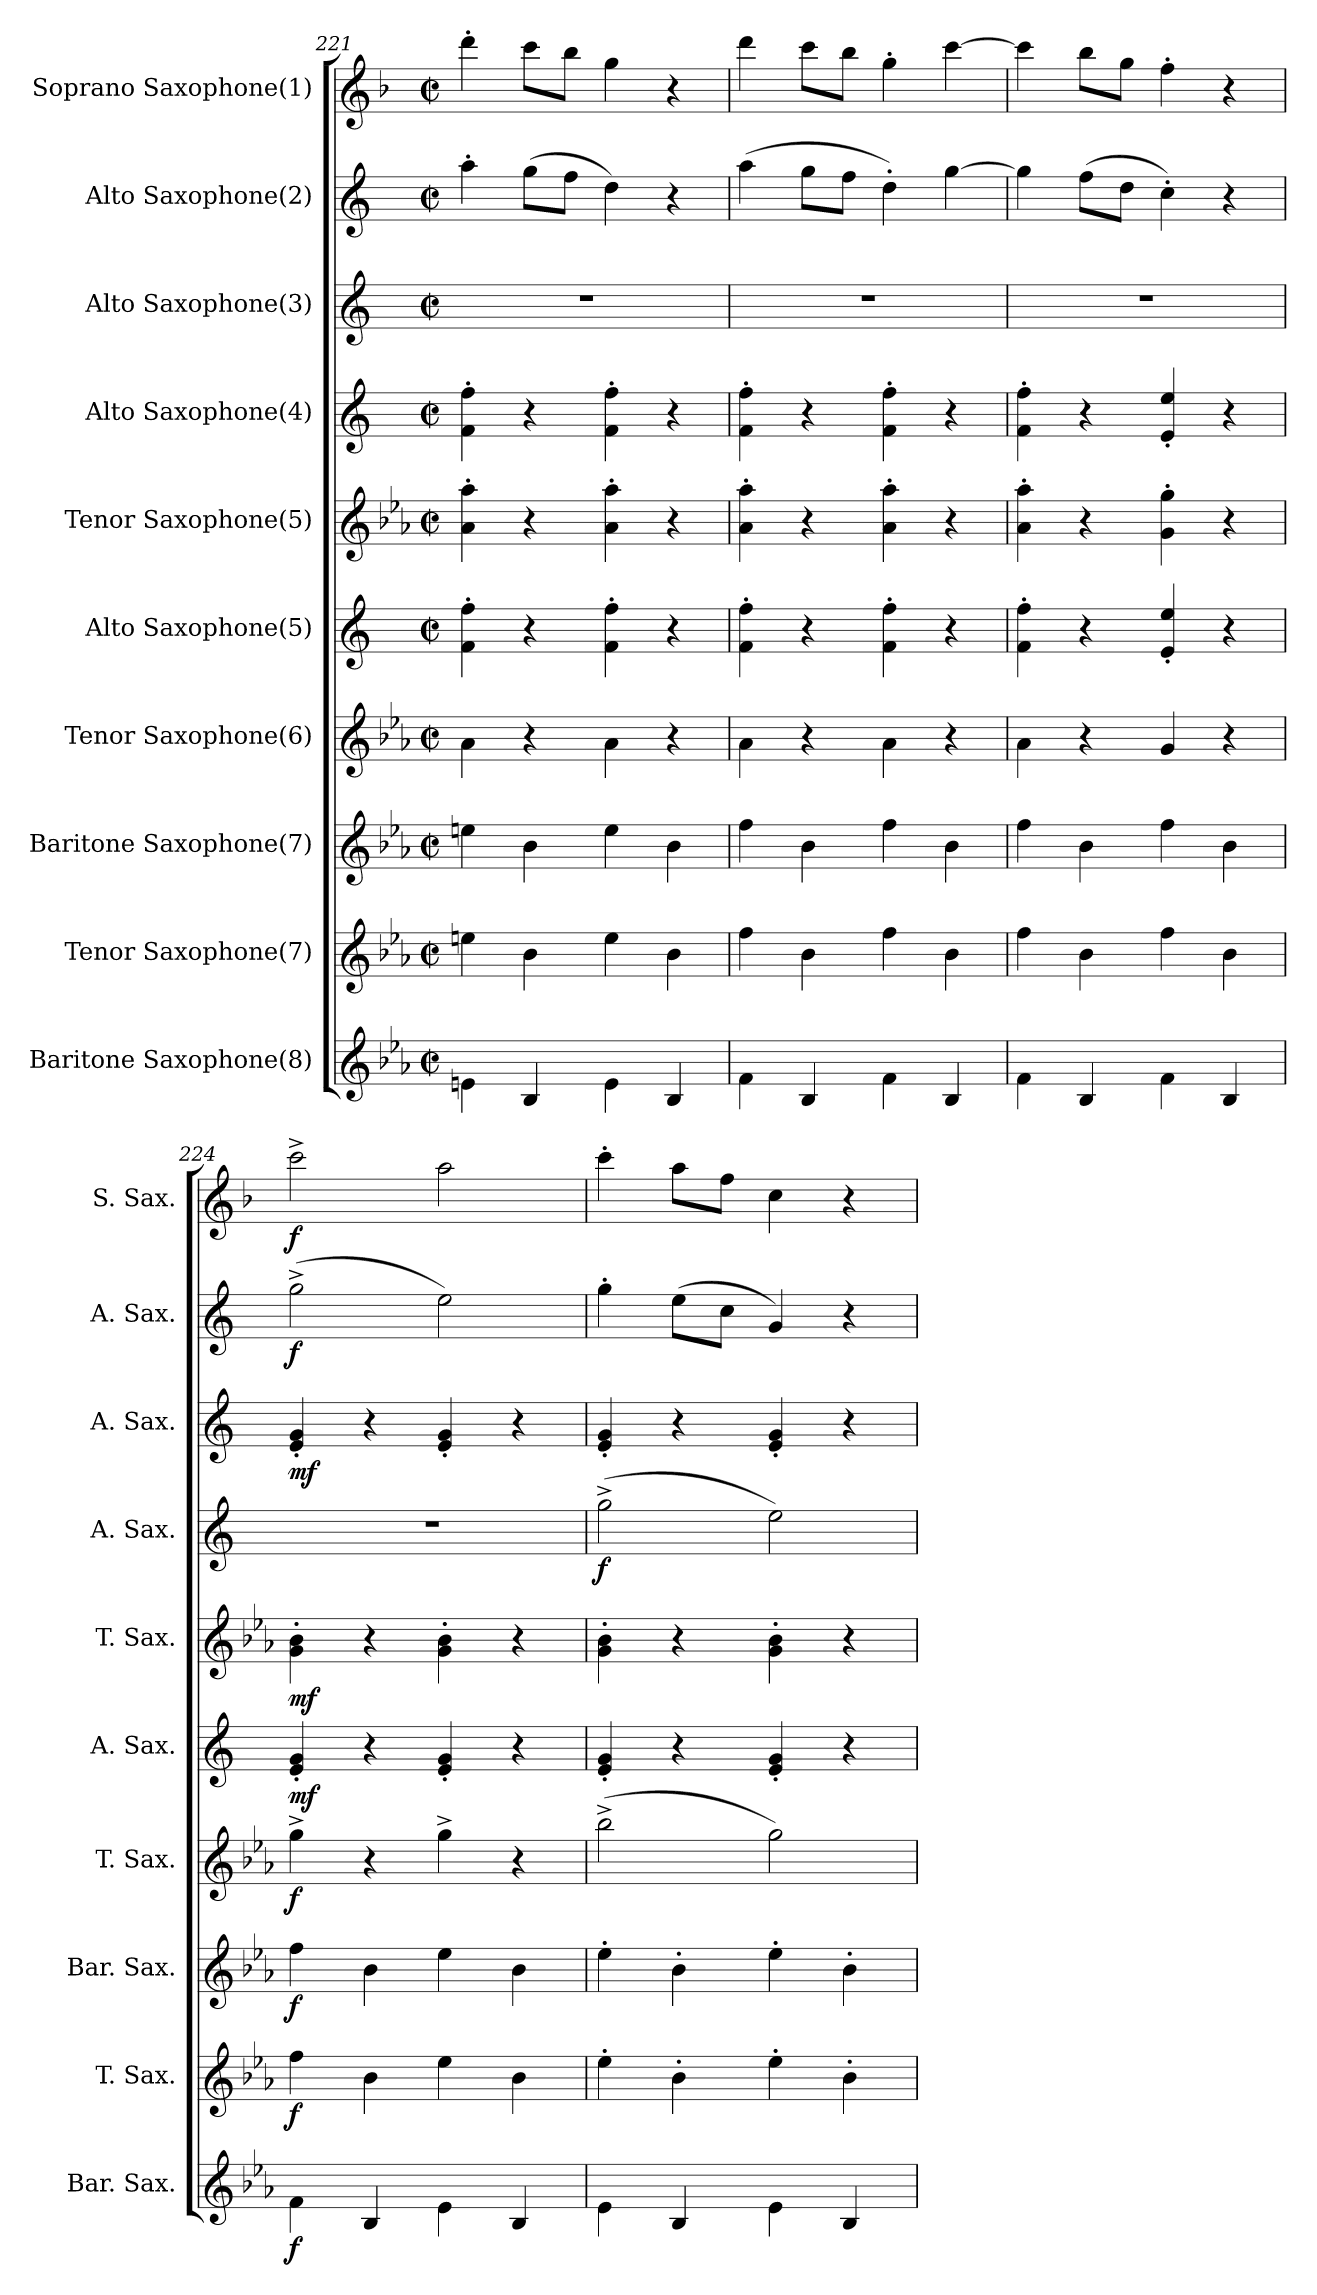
**kern	**dynam	**kern	**dynam	**kern	**dynam	**kern	**dynam	**kern	**dynam	**kern	**dynam	**kern	**dynam	**kern	**dynam	**kern	**dynam	**kern	**dynam
*part10	*part10	*part9	*part9	*part8	*part8	*part7	*part7	*part6	*part6	*part5	*part5	*part4	*part4	*part3	*part3	*part2	*part2	*part1	*part1
*staff10	*staff10	*staff9	*staff9	*staff8	*staff8	*staff7	*staff7	*staff6	*staff6	*staff5	*staff5	*staff4	*staff4	*staff3	*staff3	*staff2	*staff2	*staff1	*staff1
*I"Baritone Saxophone(8)	*	*I"Tenor Saxophone(7)	*	*I"Baritone Saxophone(7)	*	*I"Tenor Saxophone(6)	*	*I"Alto Saxophone(5)	*	*I"Tenor Saxophone(5)	*	*I"Alto Saxophone(4)	*	*I"Alto Saxophone(3)	*	*I"Alto Saxophone(2)	*	*I"Soprano Saxophone(1)	*
*I'Bar. Sax.	*	*I'T. Sax.	*	*I'Bar. Sax.	*	*I'T. Sax.	*	*I'A. Sax.	*	*I'T. Sax.	*	*I'A. Sax.	*	*I'A. Sax.	*	*I'A. Sax.	*	*I'S. Sax.	*
!!LO:PB:g=z
*clefG2	*	*clefG2	*	*clefG2	*	*clefG2	*	*clefG2	*	*clefG2	*	*clefG2	*	*clefG2	*	*clefG2	*	*clefG2	*
*ITrd12c21	*	*ITrd8c14	*	*ITrd12c21	*	*ITrd8c14	*	*ITrd5c9	*	*ITrd8c14	*	*ITrd5c9	*	*ITrd5c9	*	*ITrd5c9	*	*ITrd1c2	*
*k[b-e-a-]	*	*k[b-e-a-]	*	*k[b-e-a-]	*	*k[b-e-a-]	*	*k[b-e-a-]	*	*k[b-e-a-]	*	*k[b-e-a-]	*	*k[b-e-a-]	*	*k[b-e-a-]	*	*k[b-e-a-]	*
*M4/4	*	*M4/4	*	*M4/4	*	*M4/4	*	*M4/4	*	*M4/4	*	*M4/4	*	*M4/4	*	*M4/4	*	*M4/4	*
*met(c|)	*	*met(c|)	*	*met(c|)	*	*met(c|)	*	*met(c|)	*	*met(c|)	*	*met(c|)	*	*met(c|)	*	*met(c|)	*	*met(c|)	*
=221	=221	=221	=221	=221	=221	=221	=221	=221	=221	=221	=221	=221	=221	=221	=221	=221	=221	=221	=221
4En\	.	4en\	.	4en\	.	4A-\	.	4A-\' 4a-\'	.	4A-\' 4a-\'	.	4A-\' 4a-\'	.	1r	.	4cc'\	.	4ccc'\	.
4BB-/	.	4B-\	.	4B-\	.	4r	.	4r	.	4r	.	4r	.	.	.	(8b-\L	.	8bb-\L	.
.	.	.	.	.	.	.	.	.	.	.	.	.	.	.	.	8a-\J	.	8aa-\J	.
4E\	.	4e\	.	4e\	.	4A-\	.	4A-\' 4a-\'	.	4A-\' 4a-\'	.	4A-\' 4a-\'	.	.	.	4f\)	.	4ff\	.
4BB-/	.	4B-\	.	4B-\	.	4r	.	4r	.	4r	.	4r	.	.	.	4r	.	4r	.
=222	=222	=222	=222	=222	=222	=222	=222	=222	=222	=222	=222	=222	=222	=222	=222	=222	=222	=222	=222
4F\	.	4f\	.	4f\	.	4A-\	.	4A-\' 4a-\'	.	4A-\' 4a-\'	.	4A-\' 4a-\'	.	1r	.	(4cc\	.	4ccc\	.
4BB-/	.	4B-\	.	4B-\	.	4r	.	4r	.	4r	.	4r	.	.	.	8b-\L	.	8bb-\L	.
.	.	.	.	.	.	.	.	.	.	.	.	.	.	.	.	8a-\J	.	8aa-\J	.
4F\	.	4f\	.	4f\	.	4A-\	.	4A-\' 4a-\'	.	4A-\' 4a-\'	.	4A-\' 4a-\'	.	.	.	4f'\)	.	4ff'\	.
4BB-/	.	4B-\	.	4B-\	.	4r	.	4r	.	4r	.	4r	.	.	.	[4b-\	.	[4bb-\	.
=223	=223	=223	=223	=223	=223	=223	=223	=223	=223	=223	=223	=223	=223	=223	=223	=223	=223	=223	=223
4F\	.	4f\	.	4f\	.	4A-\	.	4A-\' 4a-\'	.	4A-\' 4a-\'	.	4A-\' 4a-\'	.	1r	.	4b-\]	.	4bb-\]	.
4BB-/	.	4B-\	.	4B-\	.	4r	.	4r	.	4r	.	4r	.	.	.	(8a-\L	.	8aa-\L	.
.	.	.	.	.	.	.	.	.	.	.	.	.	.	.	.	8f\J	.	8ff\J	.
4F\	.	4f\	.	4f\	.	4G/	.	4G/' 4g/'	.	4G\' 4g\'	.	4G/' 4g/'	.	.	.	4e-'\)	.	4ee-'\	.
4BB-/	.	4B-\	.	4B-\	.	4r	.	4r	.	4r	.	4r	.	.	.	4r	.	4r	.
=224	=224	=224	=224	=224	=224	=224	=224	=224	=224	=224	=224	=224	=224	=224	=224	=224	=224	=224	=224
!	!LO:DY:b	!	!LO:DY:b	!	!LO:DY:b	!	!LO:DY:b	!	!LO:DY:b	!	!LO:DY:b	!	!	!	!LO:DY:b	!	!LO:DY:b	!	!LO:DY:b
4F\	f	4f\	f	4f\	f	4g^\	f	4G/' 4B-/'	mf	4G\' 4B-\'	mf	1r	.	4G/' 4B-/'	mf	(2b-^\	f	2bb-^\	f
4BB-/	.	4B-\	.	4B-\	.	4r	.	4r	.	4r	.	.	.	4r	.	.	.	.	.
4E-\	.	4e-\	.	4e-\	.	4g^\	.	4G/' 4B-/'	.	4G\' 4B-\'	.	.	.	4G/' 4B-/'	.	2g\)	.	2gg\	.
4BB-/	.	4B-\	.	4B-\	.	4r	.	4r	.	4r	.	.	.	4r	.	.	.	.	.
=225	=225	=225	=225	=225	=225	=225	=225	=225	=225	=225	=225	=225	=225	=225	=225	=225	=225	=225	=225
!	!	!	!	!	!	!	!	!	!	!	!	!	!LO:DY:b	!	!	!	!	!	!
4E-\	.	4e-'\	.	4e-'\	.	(2b-^\	.	4G/' 4B-/'	.	4G\' 4B-\'	.	(2b-^\	f	4G/' 4B-/'	.	4b-'\	.	4bb-'\	.
4BB-/	.	4B-'\	.	4B-'\	.	.	.	4r	.	4r	.	.	.	4r	.	(8g\L	.	8gg\L	.
.	.	.	.	.	.	.	.	.	.	.	.	.	.	.	.	8e-\J	.	8ee-\J	.
4E-\	.	4e-'\	.	4e-'\	.	2g\)	.	4G/' 4B-/'	.	4G\' 4B-\'	.	2g\)	.	4G/' 4B-/'	.	4B-/)	.	4b-\	.
4BB-/	.	4B-'\	.	4B-'\	.	.	.	4r	.	4r	.	.	.	4r	.	4r	.	4r	.
=	=	=	=	=	=	=	=	=	=	=	=	=	=	=	=	=	=	=	=
*-	*-	*-	*-	*-	*-	*-	*-	*-	*-	*-	*-	*-	*-	*-	*-	*-	*-	*-	*-
